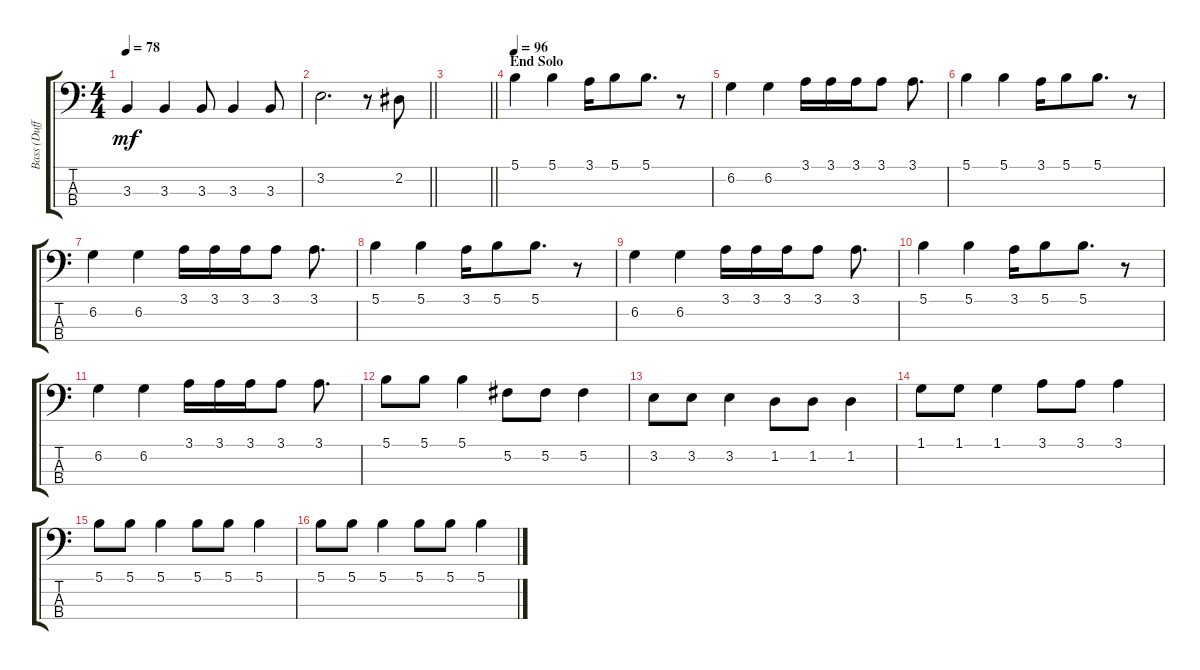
\track ("Bass (Duff)" "Bass (Duff") {instrument electricbasspick}
\staff {score tabs}
\tuning (Gb2 Db2 Ab1 Eb1) {hide}
\ts (4 4)
\tempo 78
\clef f4
\ks c
3.3.4{dy mf} 3.3.4 3.3.8 3.3.4 3.3.8 |
\barLineRight lightlight
3.2.2{d} r.8 2.2.8 |
\barLineRight lightlight
|
\section ("" "End Solo")
\tempo 96
5.1.4 5.1.4 3.1.16 5.1.8 5.1.8{d} r.8 |
6.2.4 6.2.4 3.1.16 3.1.16 3.1.16 3.1.8 3.1.8{d} |
5.1.4 5.1.4 3.1.16 5.1.8 5.1.8{d} r.8 |
6.2.4 6.2.4 3.1.16 3.1.16 3.1.16 3.1.8 3.1.8{d} |
5.1.4 5.1.4 3.1.16 5.1.8 5.1.8{d} r.8 |
6.2.4 6.2.4 3.1.16 3.1.16 3.1.16 3.1.8 3.1.8{d} |
5.1.4 5.1.4 3.1.16 5.1.8 5.1.8{d} r.8 |
6.2.4 6.2.4 3.1.16 3.1.16 3.1.16 3.1.8 3.1.8{d} |
5.1.8 5.1.8 5.1.4 5.2.8 5.2.8 5.2.4 |
3.2.8 3.2.8 3.2.4 1.2.8 1.2.8 1.2.4 |
1.1.8 1.1.8 1.1.4 3.1.8 3.1.8 3.1.4 |
5.1.8 5.1.8 5.1.4 5.1.8 5.1.8 5.1.4 |
5.1.8 5.1.8 5.1.4 5.1.8 5.1.8 5.1.4
